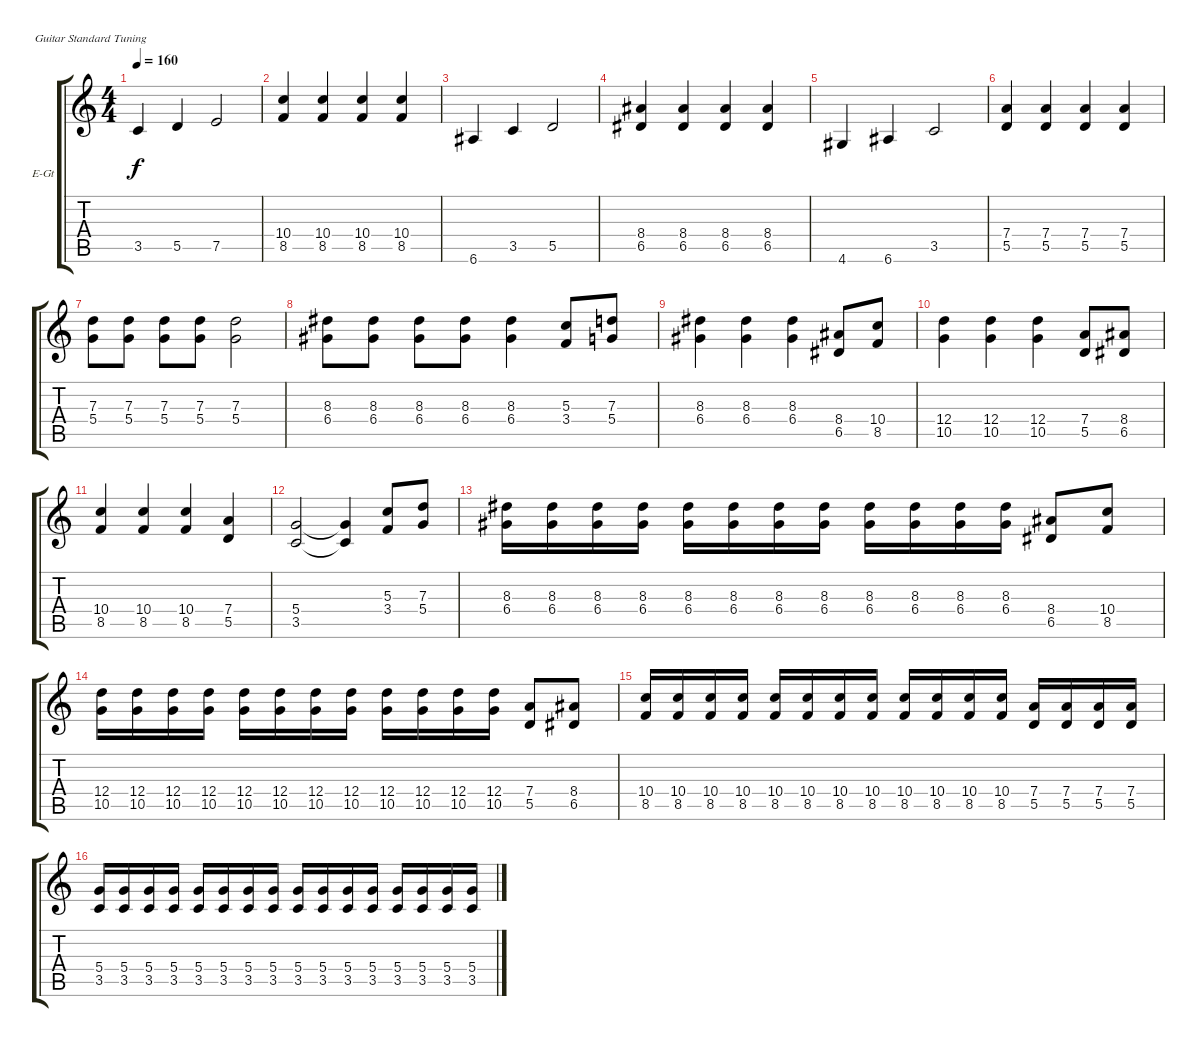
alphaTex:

\defaultSystemsLayout 4
\bracketExtendMode groupsimilarinstruments
\firstSystemTrackNameOrientation horizontal
\otherSystemsTrackNameOrientation horizontal
\track ("Electric Guitar" "E-Gt") {instrument overdrivenguitar}
\staff {score tabs}
\tuning (E4 B3 G3 D3 A2 E2)
\ts (4 4)
\tempo 160
\clef g2
\ks c
3.5.4{dy f} 5.5.4 7.5.2 |
(8.5 10.4).4 (10.4 8.5).4 (10.4 8.5).4 (10.4 8.5).4 |
6.6.4 3.5.4 5.5.2 |
(6.5 8.4).4 (6.5 8.4).4 (6.5 8.4).4 (6.5 8.4).4 |
4.6.4 6.6.4 3.5.2 |
(5.5 7.4).4 (5.5 7.4).4 (5.5 7.4).4 (5.5 7.4).4 |
(5.4 7.3).8 (5.4 7.3).8 (5.4 7.3).8 (5.4 7.3).8 (5.4 7.3).2 |
(6.4 8.3).8 (6.4 8.3).8 (6.4 8.3).8 (6.4 8.3).8 (6.4 8.3).4 (3.4 5.3).8 (5.4 7.3).8 |
(6.4 8.3).4 (6.4 8.3).4 (6.4 8.3).4 (6.5 8.4).8 (8.5 10.4).8 |
(10.5 12.4).4 (10.5 12.4).4 (10.5 12.4).4 (5.5 7.4).8 (6.5 8.4).8 |
(8.5 10.4).4 (8.5 10.4).4 (8.5 10.4).4 (5.5 7.4).4 |
(3.5 5.4).2 (5.4{t} 3.5{t}).4 (3.4 5.3).8 (5.4 7.3).8 |
(6.4 8.3).16 (6.4 8.3).16 (6.4 8.3).16 (6.4 8.3).16 (6.4 8.3).16 (6.4 8.3).16 (6.4 8.3).16 (6.4 8.3).16 (6.4 8.3).16 (6.4 8.3).16 (6.4 8.3).16 (6.4 8.3).16 (6.5 8.4).8 (8.5 10.4).8 |
(10.5 12.4).16 (10.5 12.4).16 (12.4 10.5).16 (12.4 10.5).16 (12.4 10.5).16 (12.4 10.5).16 (12.4 10.5).16 (12.4 10.5).16 (12.4 10.5).16 (12.4 10.5).16 (12.4 10.5).16 (10.5 12.4).16 (5.5 7.4).8 (6.5 8.4).8 |
(8.5 10.4).16 (8.5 10.4).16 (8.5 10.4).16 (8.5 10.4).16 (8.5 10.4).16 (8.5 10.4).16 (8.5 10.4).16 (8.5 10.4).16 (8.5 10.4).16 (8.5 10.4).16 (8.5 10.4).16 (8.5 10.4).16 (7.4 5.5).16 (7.4 5.5).16 (7.4 5.5).16 (5.5 7.4).16 |
(5.4 3.5).16 (5.4 3.5).16 (5.4 3.5).16 (5.4 3.5).16 (5.4 3.5).16 (5.4 3.5).16 (5.4 3.5).16 (5.4 3.5).16 (5.4 3.5).16 (5.4 3.5).16 (5.4 3.5).16 (5.4 3.5).16 (5.4 3.5).16 (5.4 3.5).16 (5.4 3.5).16 (3.5 5.4).16
